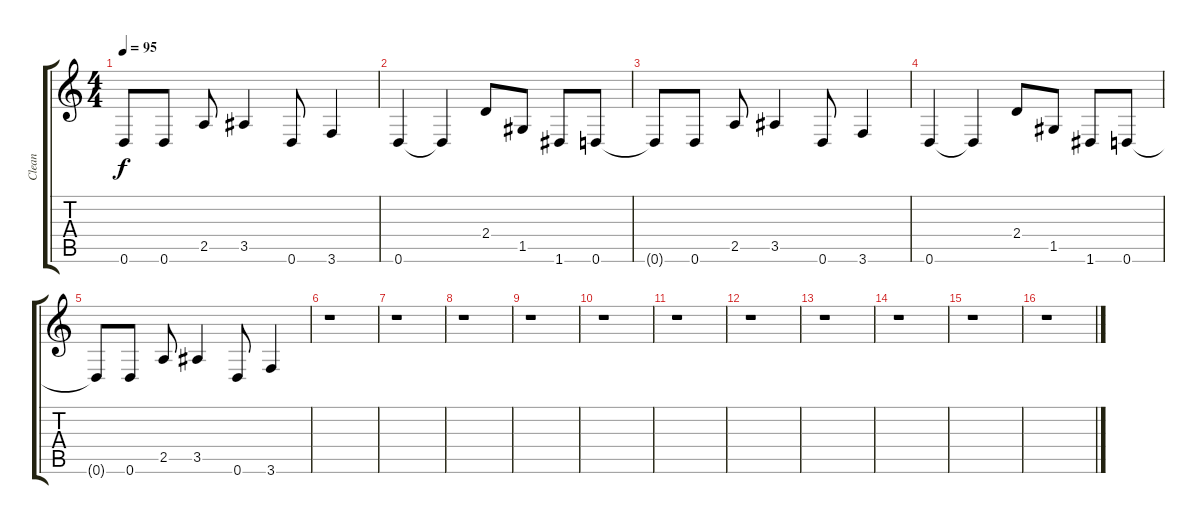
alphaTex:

\track ("Clean" "Clean") {instrument electricguitarclean}
\staff {score tabs}
\tuning (D4 A3 F3 C3 G2 D2) {hide}
\ts (4 4)
\tempo 95
\clef g2
\ks c
0.6{t}.8{dy f} 0.6.8 2.5.8 3.5.4 0.6.8 3.6.4 |
0.6.4 0.6{t}.4 2.4.8 1.5.8 1.6.8 0.6.8 |
0.6{t}.8 0.6.8 2.5.8 3.5.4 0.6.8 3.6.4 |
0.6.4 0.6{t}.4 2.4.8 1.5.8 1.6.8 0.6.8 |
0.6{t}.8 0.6.8 2.5.8 3.5.4 0.6.8 3.6.4 |
r.1 |
r.1 |
r.1 |
r.1 |
r.1 |
r.1 |
r.1 |
r.1 |
r.1 |
r.1 |
r.1
